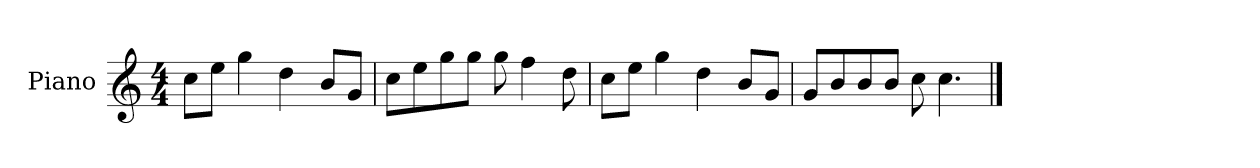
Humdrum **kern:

**kern
*part1
*staff1
*I"Piano
*I'P-no
*clefG2
*k[]
*M4/4
*MM90
=1
8cc\L
8ee\J
4gg\
4dd\
8b/L
8g/J
=2
8cc\L
8ee\
8gg\
8gg\J
8gg\
4ff\
8dd\
=3
8cc\L
8ee\J
4gg\
4dd\
8b/L
8g/J
=4
8g/L
8b/
8b/
8b/J
8cc\
4.cc\
==
*-
